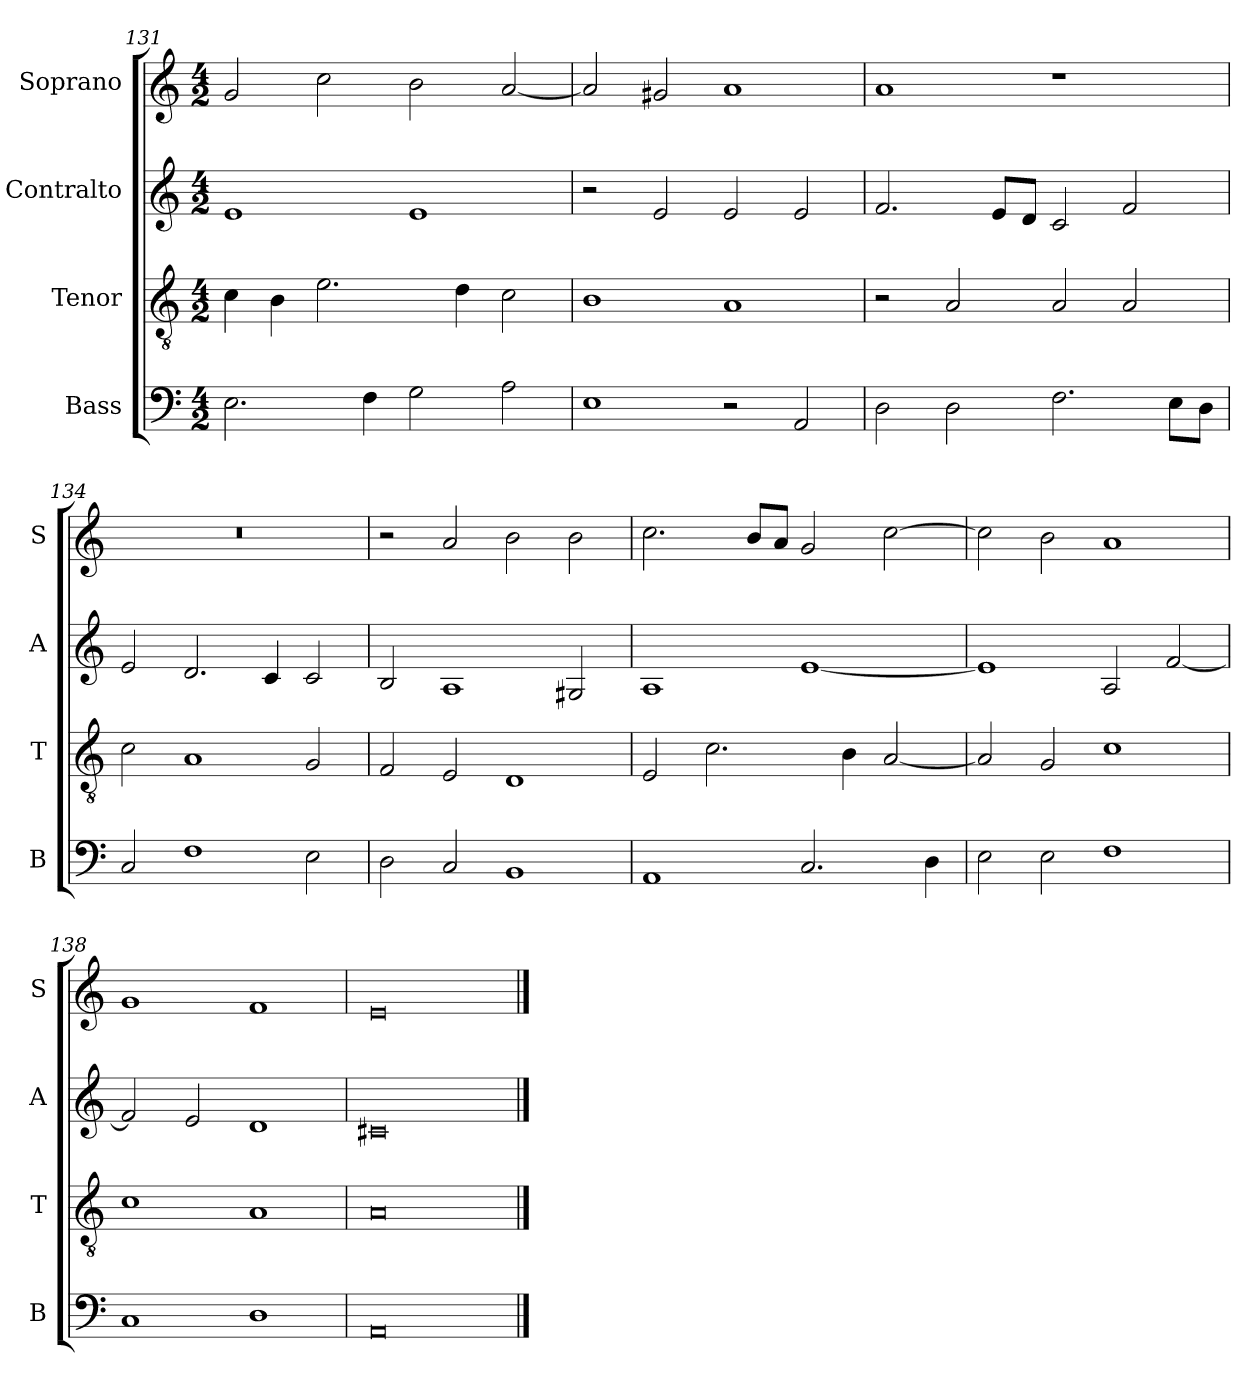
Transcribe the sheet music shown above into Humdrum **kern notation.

**kern	**kern	**kern	**kern
*part4	*part3	*part2	*part1
*staff4	*staff3	*staff2	*staff1
*I"Bass	*I"Tenor	*I"Contralto	*I"Soprano
*I'B	*I'T	*I'A	*I'S
*clefF4	*clefGv2	*clefG2	*clefG2
*k[]	*k[]	*k[]	*k[]
*A:aeo	*A:aeo	*A:aeo	*A:aeo
*M4/2	*M4/2	*M4/2	*M4/2
=131	=131	=131	=131
2.E	4c	1e	2g
.	4B	.	.
.	2.e	.	2cc
4F	.	.	.
2G	.	1e	2b
.	4d	.	.
2A	2c	.	[2a
=132	=132	=132	=132
1E	1B	2r	2a]
.	.	2e	2g#X
2r	1A	2e	1a
2AA	.	2e	.
=133	=133	=133	=133
2D	2r	2.f	1a
2D	2A	.	.
.	.	8e/L	.
.	.	8d/J	.
2.F	2A	2c	1r
.	2A	2f	.
8E\L	.	.	.
8D\J	.	.	.
=134	=134	=134	=134
2C	2c	2e	0r
1F	1A	2.d	.
.	.	4c	.
2E	2G	2c	.
=135	=135	=135	=135
2D	2F	2B	2r
2C	2E	1A	2a
1BB	1D	.	2b
.	.	2G#X	2b
=136	=136	=136	=136
1AA	2E	1A	2.cc
.	2.c	.	.
.	.	.	8b/L
.	.	.	8a/J
2.C	.	[1e	2g
.	4B	.	.
.	[2A	.	[2cc
4D	.	.	.
=137	=137	=137	=137
2E	2A]	1e]	2cc]
2E	2G	.	2b
1F	1c	2A	1a
.	.	[2f	.
=138	=138	=138	=138
1C	1c	2f]	1g
.	.	2e	.
1D	1A	1d	1f
=139	=139	=139	=139
0AA	0A	0c#X	0e
==	==	==	==
*-	*-	*-	*-
